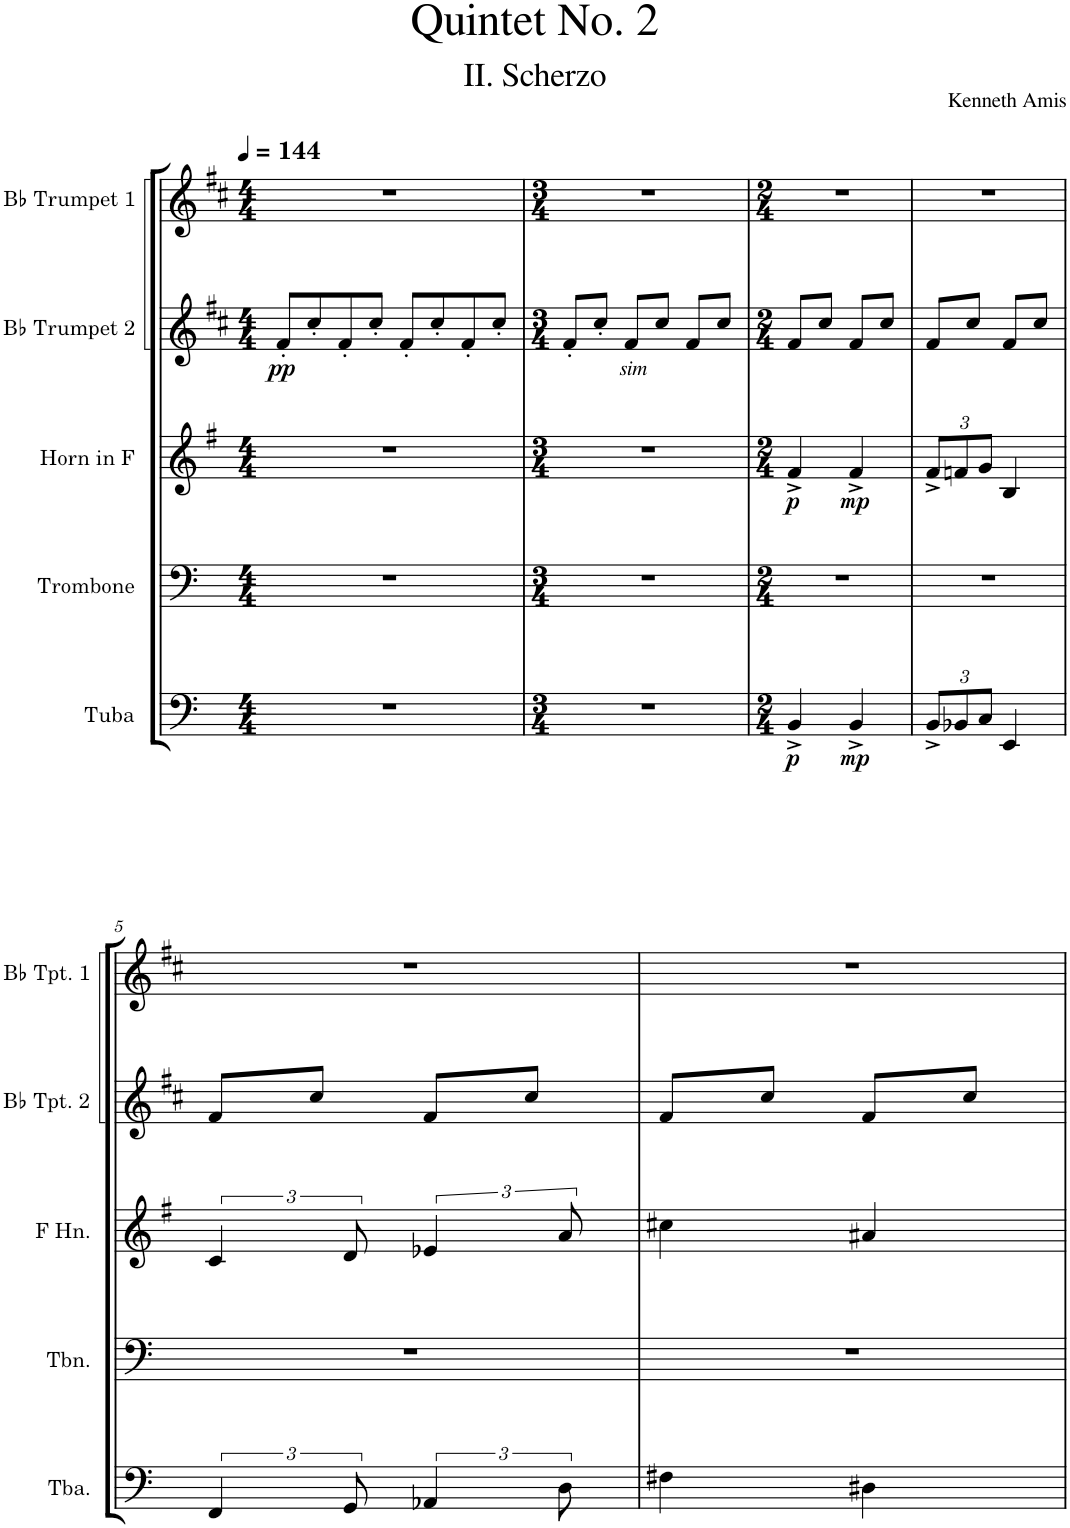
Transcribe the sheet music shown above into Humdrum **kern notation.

**kern	**dynam	**kern	**kern	**dynam	**kern	**dynam	**kern
*part5	*part5	*part4	*part3	*part3	*part2	*part2	*part1
*staff5	*staff5	*staff4	*staff3	*staff3	*staff2	*staff2	*staff1
*I"Tuba	*	*I"Trombone	*I"Horn in F	*	*I"Bb Trumpet 2	*	*I"Bb Trumpet 1
*I'Tba.	*	*I'Tbn.	*	*	*I'Bb Tpt. 2	*	*I'Bb Tpt. 1
*clefF4	*	*clefF4	*clefG2	*	*clefG2	*	*clefG2
*	*	*	*Trd4c7	*	*Trd1c2	*	*Trd1c2
*k[]	*	*k[]	*k[f#]	*	*k[f#c#]	*	*k[f#c#]
*M4/4	*	*M4/4	*M4/4	*	*M4/4	*	*M4/4
*MM144	*	*MM144	*MM144	*	*MM144	*	*MM144
=1	=1	=1	=1	=1	=1	=1	=1
!	!	!	!	!	!	!LO:DY:b	!
1r	.	1r	1r	.	8f#'/L	pp	1r
.	.	.	.	.	8cc#'/	.	.
.	.	.	.	.	8f#'/	.	.
.	.	.	.	.	8cc#'/J	.	.
.	.	.	.	.	8f#'/L	.	.
.	.	.	.	.	8cc#'/	.	.
.	.	.	.	.	8f#'/	.	.
.	.	.	.	.	8cc#'/J	.	.
=2	=2	=2	=2	=2	=2	=2	=2
*M3/4	*	*M3/4	*M3/4	*	*M3/4	*	*M3/4
2.r	.	2.r	2.r	.	8f#'/L	.	2.r
.	.	.	.	.	8cc#'/J	.	.
!	!	!	!	!	!LO:TX:b:i:t=sim	!	!
.	.	.	.	.	8f#/L	.	.
.	.	.	.	.	8cc#/J	.	.
.	.	.	.	.	8f#/L	.	.
.	.	.	.	.	8cc#/J	.	.
=3	=3	=3	=3	=3	=3	=3	=3
*M2/4	*	*M2/4	*M2/4	*	*M2/4	*	*M2/4
!	!LO:DY:b	!	!	!LO:DY:b	!	!	!
4BB^/	p	2r	4f#^/	p	8f#/L	.	2r
.	.	.	.	.	8cc#/J	.	.
!	!LO:DY:b	!	!	!LO:DY:b	!	!	!
4BB^/	mp	.	4f#^/	mp	8f#/L	.	.
.	.	.	.	.	8cc#/J	.	.
=4	=4	=4	=4	=4	=4	=4	=4
*Xbrackettup	*	*	*Xbrackettup	*	*	*	*
12BB^/L	.	2r	12f#^/L	.	8f#/L	.	2r
12BB-X/	.	.	12fn/	.	.	.	.
.	.	.	.	.	8cc#/J	.	.
12C/J	.	.	12g/J	.	.	.	.
4EE/	.	.	4B/	.	8f#/L	.	.
.	.	.	.	.	8cc#/J	.	.
!!LO:LB:g=z
=5	=5	=5	=5	=5	=5	=5	=5
*brackettup	*	*	*brackettup	*	*	*	*
6FF/	.	2r	6c/	.	8f#/L	.	2r
.	.	.	.	.	8cc#/J	.	.
12GG/	.	.	12d/	.	.	.	.
6AA-X/	.	.	6e-X/	.	8f#/L	.	.
.	.	.	.	.	8cc#/J	.	.
12D\	.	.	12a/	.	.	.	.
=6	=6	=6	=6	=6	=6	=6	=6
4F#X\	.	2r	4cc#X\	.	8f#/L	.	2r
.	.	.	.	.	8cc#/J	.	.
4D#X\	.	.	4a#X/	.	8f#/L	.	.
.	.	.	.	.	8cc#/J	.	.
=	=	=	=	=	=	=	=
*-	*-	*-	*-	*-	*-	*-	*-
